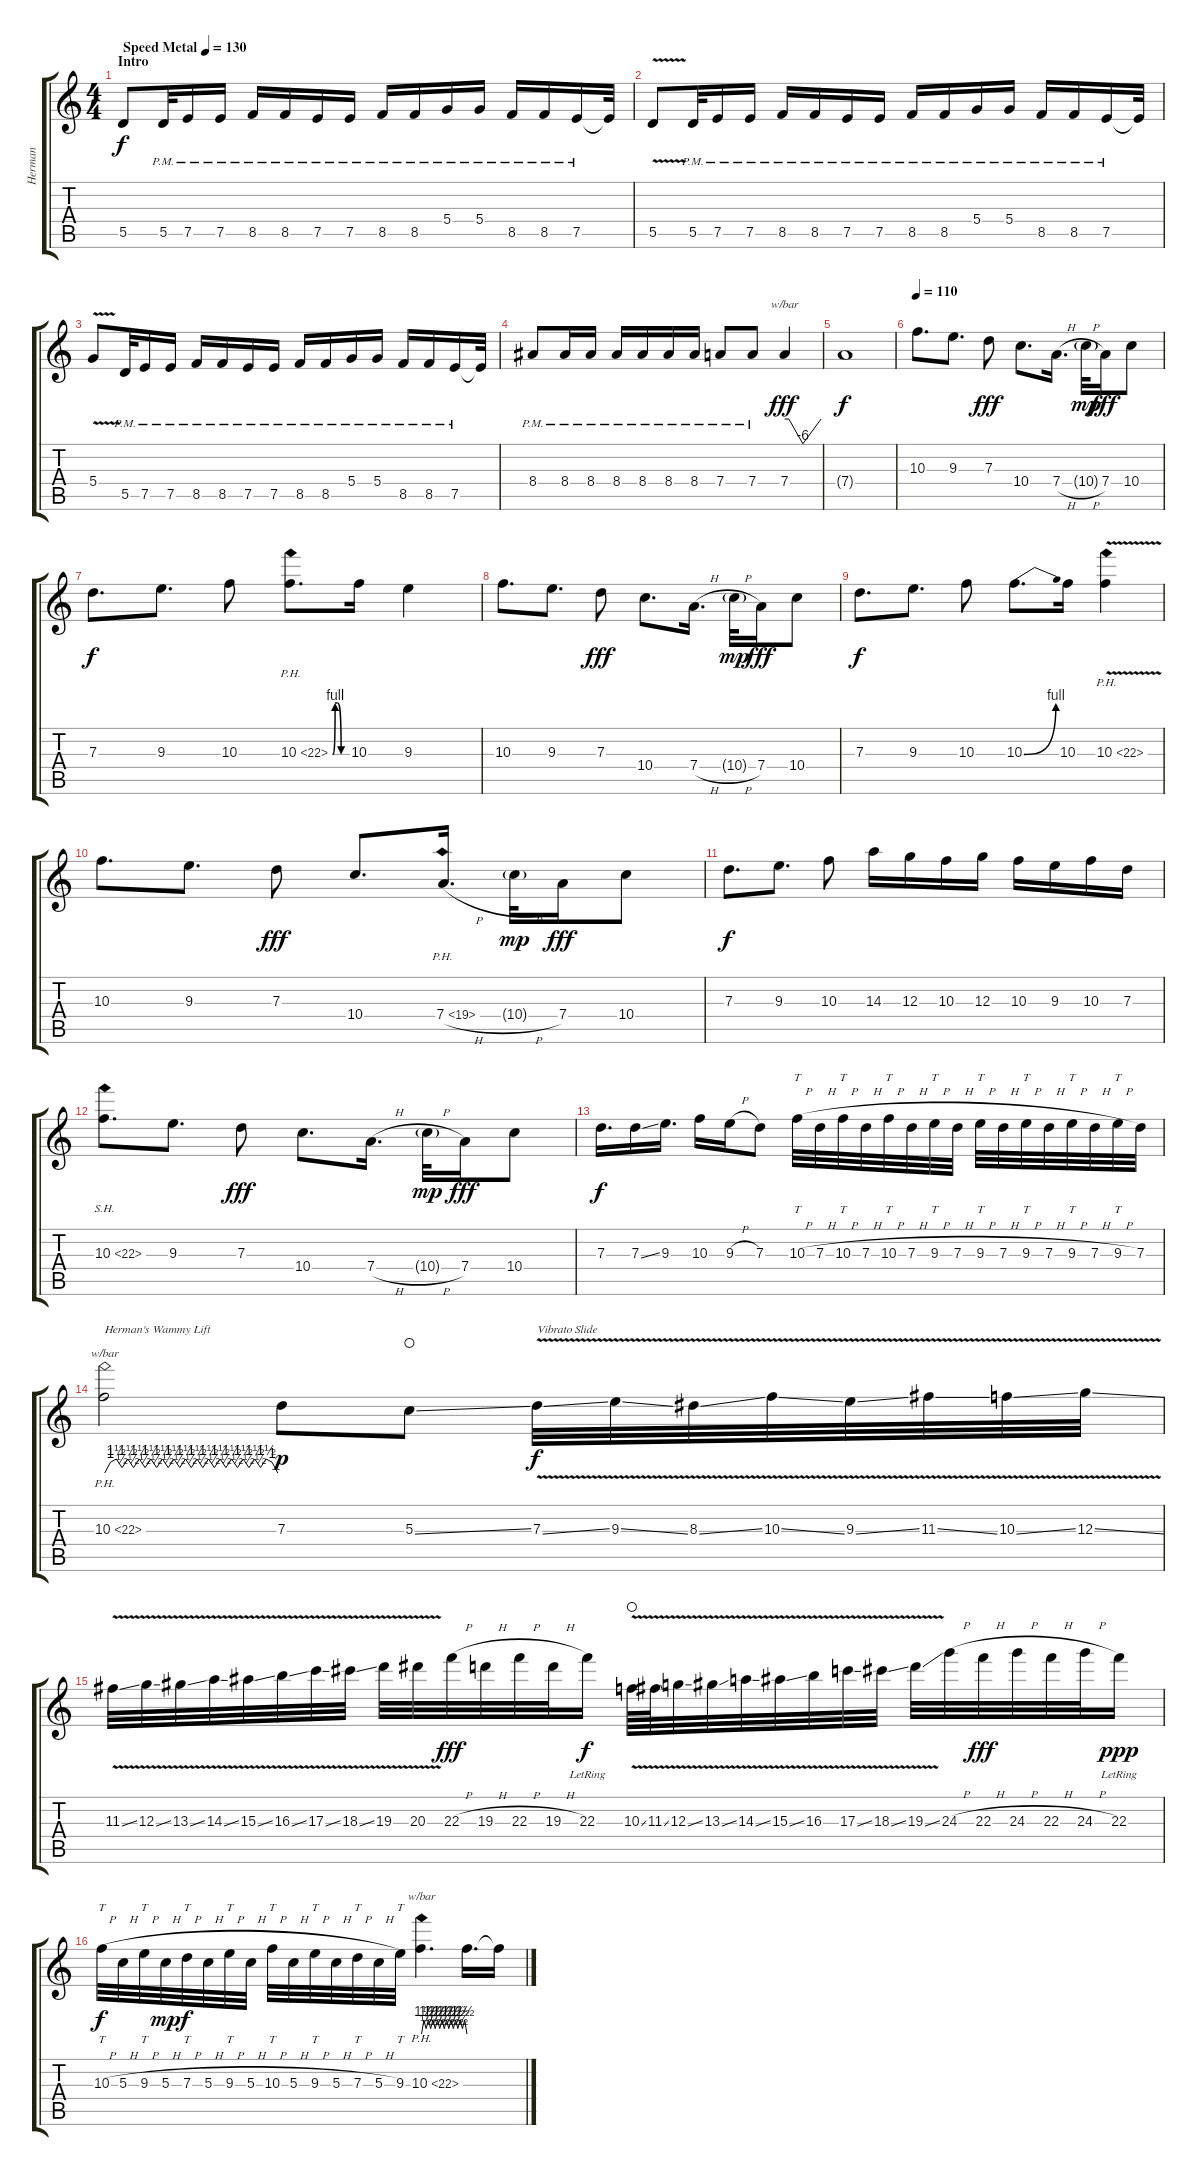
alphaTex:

\track ("Herman" "Herman") {instrument overdrivenguitar}
\staff {score tabs}
\tuning (E4 B3 G3 D3 A2 E2) {hide}
\ts (4 4)
\section ("" "Intro")
\tempo (130 "Speed Metal")
\clef g2
\ks c
5.5.8{dy f instrument overdrivenguitar} 5.5{pm}.32 7.5{pm}.16 7.5{pm}.16 8.5{pm}.16 8.5{pm}.16 7.5{pm}.16 7.5{pm}.16 8.5{pm}.16 8.5{pm}.16 5.4{pm}.16 5.4{pm}.16 8.5{pm}.16 8.5{pm}.16 7.5{pm}.16 7.5{t}.32 |
5.5{v}.8 5.5{pm}.32 7.5{pm}.16 7.5{pm}.16 8.5{pm}.16 8.5{pm}.16 7.5{pm}.16 7.5{pm}.16 8.5{pm}.16 8.5{pm}.16 5.4{pm}.16 5.4{pm}.16 8.5{pm}.16 8.5{pm}.16 7.5{pm}.16 7.5{t}.32 |
5.4{v}.8 5.5{pm}.32 7.5{pm}.16 7.5{pm}.16 8.5{pm}.16 8.5{pm}.16 7.5{pm}.16 7.5{pm}.16 8.5{pm}.16 8.5{pm}.16 5.4{pm}.16 5.4{pm}.16 8.5{pm}.16 8.5{pm}.16 7.5{pm}.16 7.5{t}.32 |
8.4{pm}.8 8.4{pm}.16 8.4{pm}.16 8.4{pm}.16 8.4{pm}.16 8.4{pm}.16 8.4{pm}.16 7.4{pm}.8 7.4{pm}.8 7.4.4{tbe (custom default 0 0 7 0 30 -24 60 0) dy fff} |
7.4{t}.1{dy f} |
\tempo 110
10.3.8{d} 9.3.8{d} 7.3.8{dy fff} 10.4.8{d} 7.4{h}.16{d} 10.4{h g}.32{dy mp} 7.4.16{dy fff} 10.4.8 |
7.3.8{d dy f} 9.3.8{d} 10.3.8 10.3{be (custom 0 0 10 4 20 4 35 0 60 0) ph 12}.8{d} 10.3.16 9.3.4 |
10.3.8{d} 9.3.8{d} 7.3.8{dy fff} 10.4.8{d} 7.4{h}.16{d} 10.4{h g}.32{dy mp} 7.4.16{dy fff} 10.4.8 |
7.3.8{d dy f} 9.3.8{d} 10.3.8 10.3{be (bend 0 0 60 4)}.8{d} 10.3.16 10.3{ph 12 v}.4 |
10.3.8{d} 9.3.8{d} 7.3.8{dy fff} 10.4.8{d} 7.4{ph 12 h}.16{d} 10.4{h g}.32{dy mp} 7.4.16{dy fff} 10.4.8 |
7.3.8{d dy f} 9.3.8{d} 10.3.8 14.3.16 12.3.16 10.3.16 12.3.16 10.3.16 9.3.16 10.3.16 7.3.16 |
10.3{sh 12}.8{d} 9.3.8{d} 7.3.8{dy fff} 10.4.8{d} 7.4{h}.16{d} 10.4{h g}.32{dy mp} 7.4.16{dy fff} 10.4.8 |
7.3.16{d dy f} 7.3{ss}.16 9.3.16{d} 10.3.16 9.3{h}.16 7.3.8 10.3{h}.32{tt} 7.3{h}.32 10.3{h}.32{tt} 7.3{h}.32 10.3{h}.32{tt} 7.3{h}.32 9.3{h}.32{tt} 7.3{h}.32 9.3{h}.32{tt} 7.3{h}.32 9.3{h}.32{tt} 7.3{h}.32 9.3{h}.32{tt} 7.3{h}.32 9.3{h}.32{tt} 7.3.32 |
10.3{ph 12}.2{tbe (custom default 0 0 2 4 4 6 6 2 8 6 10 2 12 6 14 2 16 6 18 2 20 6 22 2 24 6 26 2 28 6 30 2 32 6 34 2 36 6 38 2 40 6 42 2 44 6 46 2 48 6 50 2 52 6 54 2 56 6 58 4 60 0) txt "Herman's Wammy Lift"} 7.3.8{dy p} 5.3{ss}.8{waho} 7.3{v ss}.32{txt "Vibrato Slide" dy f} 9.3{v ss}.32 8.3{v ss}.32 10.3{v ss}.32 9.3{v ss}.32 11.3{v ss}.32 10.3{v ss}.32 12.3{v ss}.32 |
11.3{v ss}.32 12.3{v ss}.32 13.3{v ss}.32 14.3{v ss}.32 15.3{v ss}.32 16.3{v ss}.32 17.3{v ss}.32 18.3{v ss}.32 19.3{v}.32 20.3{v}.32 22.3{h}.32{dy fff} 19.3{h}.32 22.3{h}.32 19.3{h}.32 22.3{lr}.16{dy f} 10.3{v ss}.64{waho} 11.3{v ss}.64 12.3{v ss}.32 13.3{v ss}.32 14.3{v ss}.32 15.3{v ss}.32 16.3{v}.32 17.3{v ss}.32 18.3{v ss}.32 19.3{v ss}.32 24.3{h}.32 22.3{h}.32{dy fff} 24.3{h}.32 22.3{h}.32 24.3{h}.32 22.3{lr}.16{dy ppp} |
10.3{h}.32{tt dy f} 5.3{h}.32 9.3{h}.32{tt} 5.3{h}.32{dy mp} 7.3{h}.32{tt dy f} 5.3{h}.32 9.3{h}.32{tt} 5.3{h}.32 10.3{h}.32{tt} 5.3{h}.32 9.3{h}.32{tt} 5.3{h}.32 7.3{h}.32{tt} 5.3{h}.32 9.3.32{tt} 10.3{ph 12}.4{d tbe (custom default 0 0 3 6 6 2 9 6 12 2 15 6 18 2 21 6 24 2 27 6 30 2 33 6 36 2 39 6 42 2 45 6 48 2 51 6 54 2 57 6 60 0)} 10.3{t}.16{d} 10.3{t}.16
